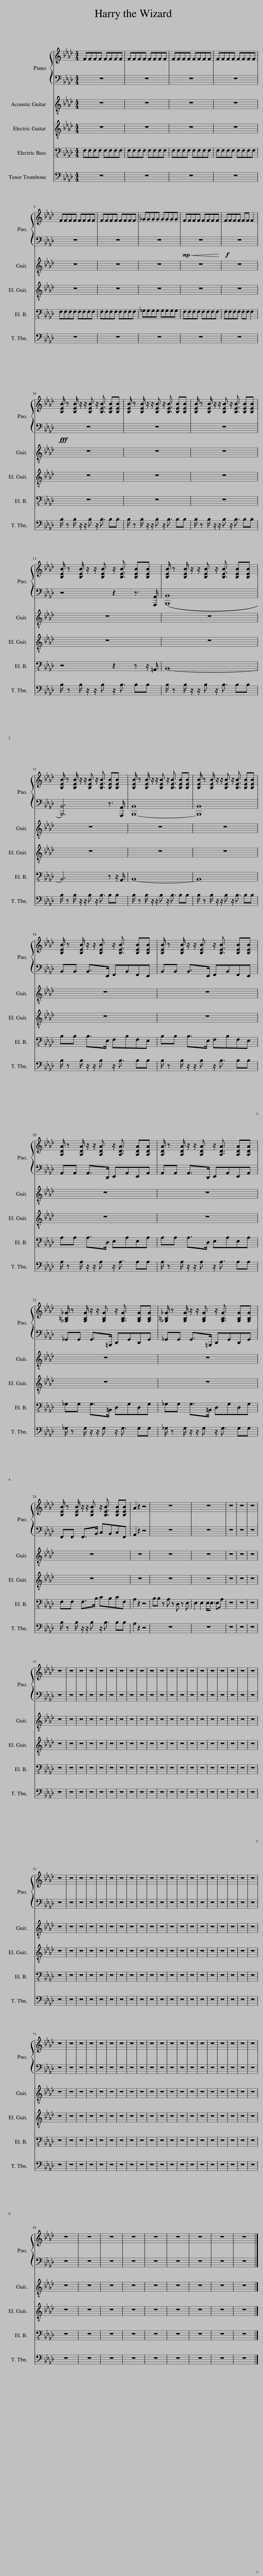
X:1
%%score { 1 | 2 } 3 4
L:1/8
M:4/4
I:linebreak $
K:Ab
V:1 treble
V:2 bass
V:3 bass-8
V:4 bass
V:1
 FFFF FFFF | FFFF FFFF | FFFF FFFF | FFFF FFFF |$ FFFF FFFF | %5
 FFFF FFFF | _GGGG GGGG | FFFF FFFF | FFFF FF F2 |$ [B,EB]/ z [B,EB]/ z/ z/ [B,EB] z/ [B,EB]3/2 [B,EB][B,EB] | %10
 [B,EB]/ z [B,EB]/ z/ z/ [B,EB] z/ [B,EB]3/2 [B,EB][B,EB] | [B,EB]/ z [B,EB]/ z/ z/ [B,EB] z/ [B,EB]3/2 [B,EB][B,EB] |$ [B,EB]/ z [B,EB]/ z/ z/ [B,EB] z/ [B,EB]3/2 [B,EB][B,EB] | [B,EB]/ z [B,EB]/ z/ z/ [B,EB] z/ [B,EB]3/2 [B,EB][B,EB] |$ [B,EB]/ z [B,EB]/ z/ z/ [B,EB] z/ [B,EB]3/2 [B,EB][B,EB] | %15
 [B,EB]/ z [B,EB]/ z/ z/ [B,EB] z/ [B,EB]3/2 [B,EB][B,EB] | [B,EB]/ z [B,EB]/ z/ z/ [B,EB] z/ [B,EB]3/2 [B,EB][B,EB] |$ [B,EB]/ z [B,EB]/ z/ z/ [B,EB] z/ [B,EB]3/2 [B,EB][B,EB] | [B,EB]/ z [B,EB]/ z/ z/ [B,EB] z/ [B,EB]3/2 [B,EB][B,EB] |$ [A,DA]/ z [A,DA]/ z/ z/ [A,DA] z/ [A,DA]3/2 [A,DA][A,DA] | %20
 [A,DA]/ z [A,DA]/ z/ z/ [A,DA] z/ [A,DA]3/2 [A,DA][A,DA] |$ [_G,=B,_G]/ z [G,B,G]/ z/ z/ [G,B,G] z/ [G,B,G]3/2 [G,B,G][G,B,G] | [_G,=B,_G]/ z [G,B,G]/ z/ z/ [G,B,G] z/ [G,B,G]3/2 [G,B,G][G,B,G] |$ [B,EB]/ z [B,EB]/ z/ z/ [B,EB] z/ [B,EB]3/2 [B,EB][B,EB] | A2 z2 z4 | %25
 z8 | z8 | z8 | z8 | z8 |$ %30
 z8 | z8 | z8 | z8 | z8 | %35
 z8 | z8 | z8 | z8 | z8 | %40
 z8 | z8 | z8 | z8 | z8 | %45
 z8 | z8 | z8 | z8 | z8 |$ %50
 z8 | z8 | z8 | z8 | z8 | %55
 z8 | z8 | z8 | z8 | z8 | %60
 z8 | z8 | z8 | z8 | z8 | %65
 z8 | z8 | z8 | z8 | z8 |$ %70
 z8 | z8 | z8 | z8 | z8 | %75
 z8 | z8 | z8 | z8 | z8 | %80
 z8 | z8 | z8 | z8 | z8 | %85
 z8 | z8 | z8 | z8 | z8 |$ %90
 z8 | z8 | z8 | z8 | z8 | %95
 z8 | z8 | z8 | z8 |] %99
V:2
 z8 | z8 | z8 | z8 |$ z8 | %5
 z8 | z8 |!mp!!<(! z8!<)! |!f! z8 |$!fff! z8 | %10
 z8 | z8 |$ z4 z2 z3/2 [A,,,A,,]/ | (([B,,,B,,]8 |$ [B,,,B,,]6)) z3/2 [A,,,A,,]/ | %15
 [B,,,-B,,]8 | [B,,,B,,]8 |$ B,,B,, B,,>E,, F,,B,,F,,E,, | B,,B,, B,,>E,, F,,B,,F,,E,, |$ A,,A,, A,,>D,, E,,A,,E,,A,, | %20
 A,,A,, A,,>D,, E,,A,,E,,A,, |$ _G,,G,, G,,>=B,,, D,,G,,D,,G,, | _G,,G,, G,,>=B,,, D,,G,,D,,G,, |$ F,,F,, F,,>B,, C,B,,C,F,, | A,,2 z2 z4 | %25
 z8 | z8 | z8 | z8 | z8 |$ %30
 z8 | z8 | z8 | z8 | z8 | %35
 z8 | z8 | z8 | z8 | z8 | %40
 z8 | z8 | z8 | z8 | z8 | %45
 z8 | z8 | z8 | z8 | z8 |$ %50
 z8 | z8 | z8 | z8 | z8 | %55
 z8 | z8 | z8 | z8 | z8 | %60
 z8 | z8 | z8 | z8 | z8 | %65
 z8 | z8 | z8 | z8 | z8 |$ %70
 z8 | z8 | z8 | z8 | z8 | %75
 z8 | z8 | z8 | z8 | z8 | %80
 z8 | z8 | z8 | z8 | z8 | %85
 z8 | z8 | z8 | z8 | z8 |$ %90
 z8 | z8 | z8 | z8 | z8 | %95
 z8 | z8 | z8 | z8 |] %99
V:3
 F,F,F,F, F,F,F,F, | F,F,F,F, F,F,F,F, | F,F,F,F, F,F,F,F, | F,F,F,F, F,F,F,F, |$ F,F,F,F, F,F,F,F, | %5
 F,F,F,F, F,F,F,F, | _G,G,G,G, G,G,G,G, | F,F,F,F, F,F,F,F, | F,F,F,F, F,F, F,2 |$ z8 | %10
 z8 | z8 |$ z4 z2 z z/ =A,,/ | B,,8- |$ B,,6 z z/ A,,/ | %15
 B,,8- | B,,8 |$ B,B, B,>E, F,B,F,E, | B,B, B,>E, F,B,F,E, |$ A,A, A,>D, E,A,E,A, | %20
 A,A, A,>D, E,A,E,A, |$ _G,G, G,>=B,, D,G,D,G, | _G,G, G,>=B,, D,G,D,G, |$ F,F, F,>B, CB,CF, | A,2 z2 z4 | %25
 B,B, z A, z D, z E, | E,2 E,2 E,<E, E,A, | z8 | z8 | z8 |$ %30
 z8 | z8 | z8 | z8 | z8 | %35
 z8 | z8 | z8 | z8 | z8 | %40
 z8 | z8 | z8 | z8 | z8 | %45
 z8 | z8 | z8 | z8 | z8 |$ %50
 z8 | z8 | z8 | z8 | z8 | %55
 z8 | z8 | z8 | z8 | z8 | %60
 z8 | z8 | z8 | z8 | z8 | %65
 z8 | z8 | z8 | z8 | z8 |$ %70
 z8 | z8 | z8 | z8 | z8 | %75
 z8 | z8 | z8 | z8 | z8 | %80
 z8 | z8 | z8 | z8 | z8 | %85
 z8 | z8 | z8 | z8 | z8 |$ %90
 z8 | z8 | z8 | z8 | z8 | %95
 z8 | z8 | z8 | z8 |] %99
V:4
 z8 | z8 | z8 | z8 |$ z8 | %5
 z8 | z8 | z8 | z8 |$ B,/ z B,/ z/ z/ B, z/ B,3/2 B,B, | %10
 B,/ z B,/ z/ z/ B, z/ B,3/2 B,B, | B,/ z B,/ z/ z/ B, z/ B,3/2 B,B, |$ B,/ z B,/ z/ z/ B, z/ B,3/2 B,B, | B,/ z B,/ z/ z/ B, z/ B,3/2 B,B, |$ B,/ z B,/ z/ z/ B, z/ B,3/2 B,B, | %15
 B,/ z B,/ z/ z/ B, z/ B,3/2 B,B, | B,/ z B,/ z/ z/ B, z/ B,3/2 B,B, |$ B,/ z B,/ z/ z/ B, z/ B,3/2 B,B, | B,/ z B,/ z/ z/ B, z/ B,3/2 B,B, |$ A,/ z A,/ z/ z/ A, z/ A,3/2 A,A, | %20
 A,/ z A,/ z/ z/ A, z/ A,3/2 A,A, |$ _G,/ z G,/ z/ z/ G, z/ G,3/2 G,G, | _G,/ z G,/ z/ z/ G, z/ G,3/2 G,G, |$ B,/ z B,/ z/ z/ B, z/ B,3/2 B,B, | A,2 z2 z4 | %25
 z8 | z8 | z8 | z8 | z8 |$ %30
 z8 | z8 | z8 | z8 | z8 | %35
 z8 | z8 | z8 | z8 | z8 | %40
 z8 | z8 | z8 | z8 | z8 | %45
 z8 | z8 | z8 | z8 | z8 |$ %50
 z8 | z8 | z8 | z8 | z8 | %55
 z8 | z8 | z8 | z8 | z8 | %60
 z8 | z8 | z8 | z8 | z8 | %65
 z8 | z8 | z8 | z8 | z8 |$ %70
 z8 | z8 | z8 | z8 | z8 | %75
 z8 | z8 | z8 | z8 | z8 | %80
 z8 | z8 | z8 | z8 | z8 | %85
 z8 | z8 | z8 | z8 | z8 |$ %90
 z8 | z8 | z8 | z8 | z8 | %95
 z8 | z8 | z8 | z8 |] %99
